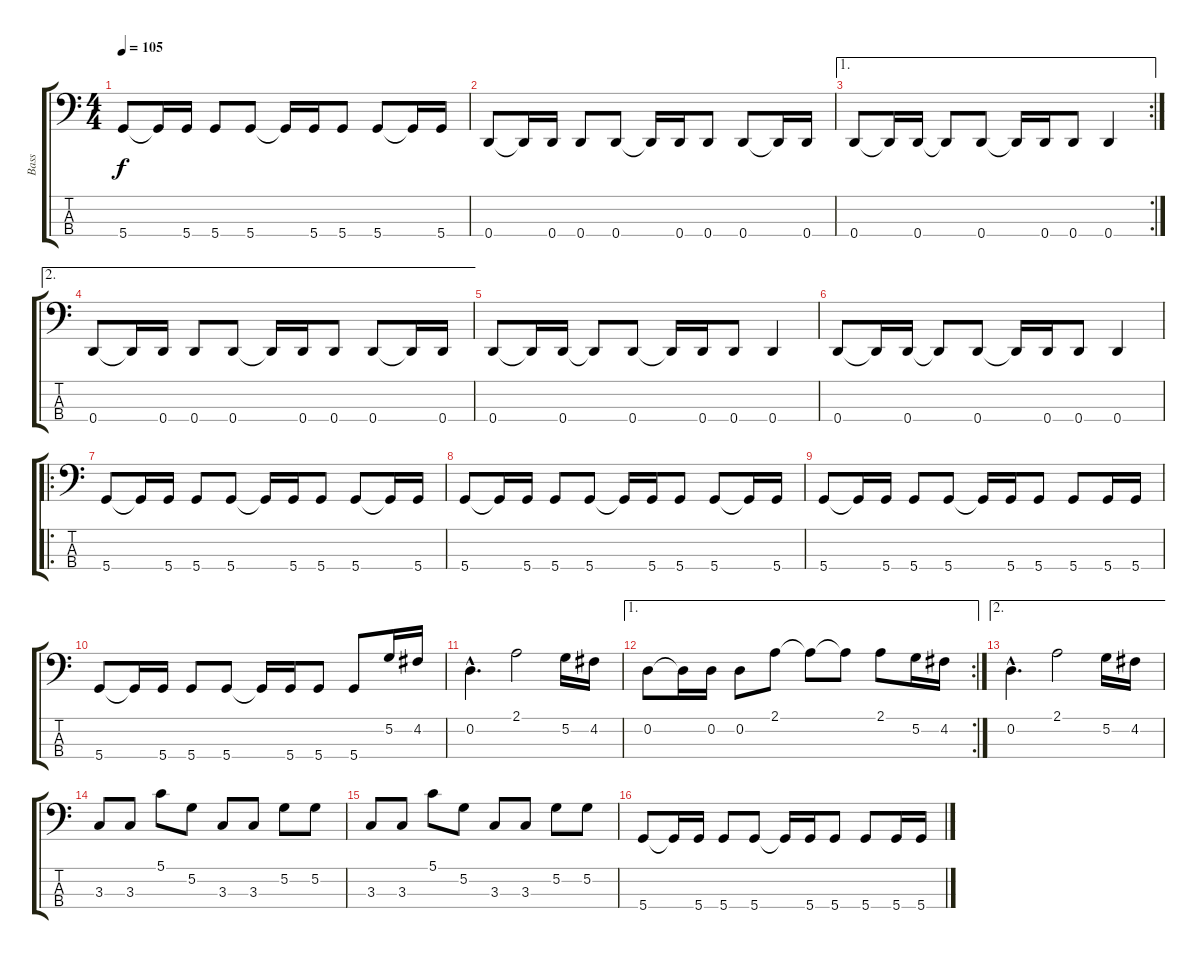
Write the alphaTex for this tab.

\track ("Bass" "Bass") {instrument electricbassfinger}
\staff {score tabs}
\tuning (G2 D2 A1 D1) {hide}
\ts (4 4)
\tempo 105
\clef f4
\ks c
5.4.8{dy f} 5.4{t}.16 5.4.16 5.4.8 5.4.8 5.4{t}.16 5.4.16 5.4.8 5.4.8 5.4{t}.16 5.4.16 |
0.4.8 0.4{t}.16 0.4.16 0.4.8 0.4.8 0.4{t}.16 0.4.16 0.4.8 0.4.8 0.4{t}.16 0.4.16 |
\ae 1
\rc 2
0.4.8 0.4{t}.16 0.4.16 0.4{t}.8 0.4.8 0.4{t}.16 0.4.16 0.4.8 0.4.4 |
\ae 2
0.4.8 0.4{t}.16 0.4.16 0.4.8 0.4.8 0.4{t}.16 0.4.16 0.4.8 0.4.8 0.4{t}.16 0.4.16 |
0.4.8 0.4{t}.16 0.4.16 0.4{t}.8 0.4.8 0.4{t}.16 0.4.16 0.4.8 0.4.4 |
0.4.8 0.4{t}.16 0.4.16 0.4{t}.8 0.4.8 0.4{t}.16 0.4.16 0.4.8 0.4.4 |
\ro
5.4.8 5.4{t}.16 5.4.16 5.4.8 5.4.8 5.4{t}.16 5.4.16 5.4.8 5.4.8 5.4{t}.16 5.4.16 |
5.4.8 5.4{t}.16 5.4.16 5.4.8 5.4.8 5.4{t}.16 5.4.16 5.4.8 5.4.8 5.4{t}.16 5.4.16 |
5.4.8 5.4{t}.16 5.4.16 5.4.8 5.4.8 5.4{t}.16 5.4.16 5.4.8 5.4.8 5.4.16 5.4.16 |
5.4.8 5.4{t}.16 5.4.16 5.4.8 5.4.8 5.4{t}.16 5.4.16 5.4.8 5.4.8 5.2.16 4.2.16 |
0.2{hac}.4{d} 2.1.2 5.2.16 4.2.16 |
\ae 1
\rc 2
0.2.8 0.2{t}.16 0.2.16 0.2.8 2.1.8 2.1{t}.8 2.1{t}.8 2.1.8 5.2.16 4.2.16 |
\ae 2
0.2{hac}.4{d} 2.1.2 5.2.16 4.2.16 |
3.3.8 3.3.8 5.1.8 5.2.8 3.3.8 3.3.8 5.2.8 5.2.8 |
3.3.8 3.3.8 5.1.8 5.2.8 3.3.8 3.3.8 5.2.8 5.2.8 |
5.4.8 5.4{t}.16 5.4.16 5.4.8 5.4.8 5.4{t}.16 5.4.16 5.4.8 5.4.8 5.4.16 5.4.16
